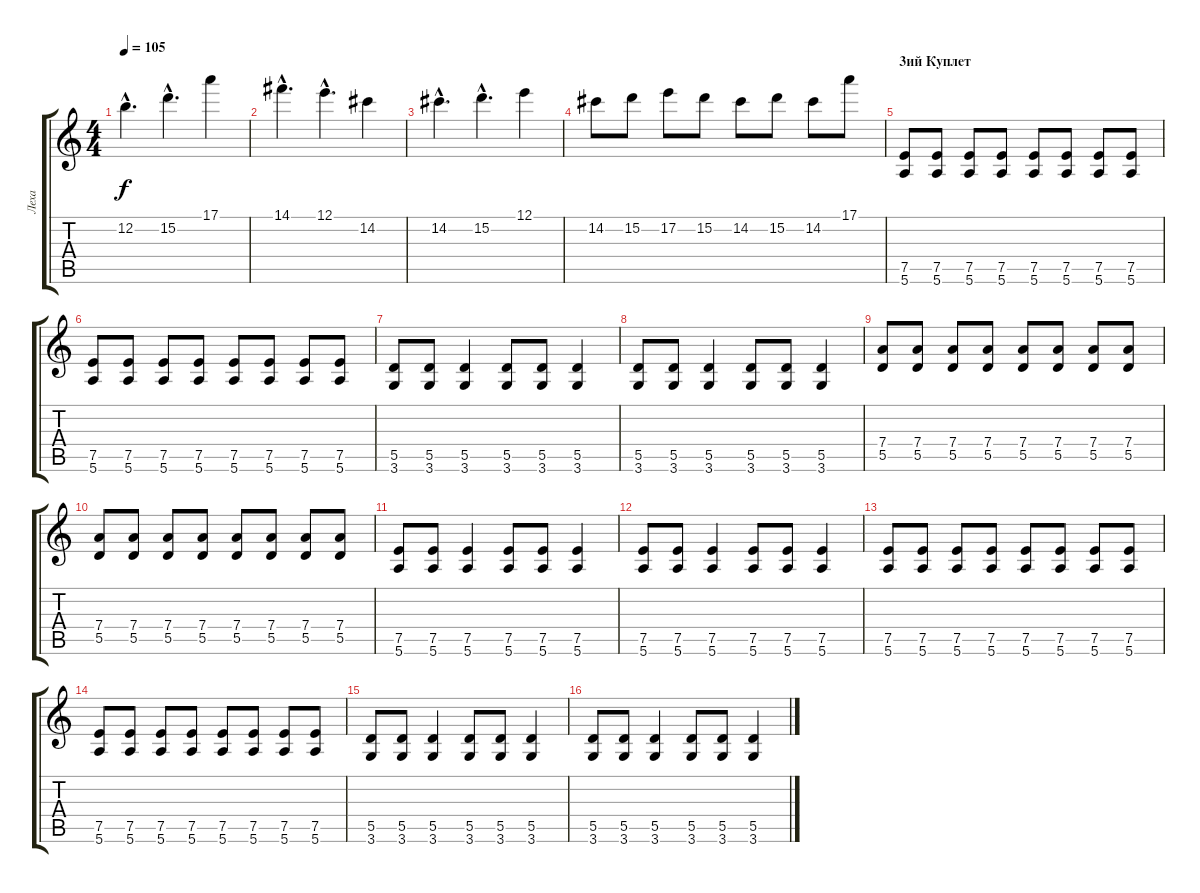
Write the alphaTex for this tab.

\track ("Леха" "Леха") {instrument overdrivenguitar}
\staff {score tabs}
\tuning (E4 B3 G3 D3 A2 E2) {hide}
\ts (4 4)
\tempo 105
\clef g2
\ks c
12.2{hac}.4{d dy f volume 14 instrument overdrivenguitar} 15.2{hac}.4{d} 17.1.4 |
14.1{hac}.4{d volume 14 instrument overdrivenguitar} 12.1{hac}.4{d} 14.2.4 |
14.2{hac}.4{d volume 14 instrument overdrivenguitar} 15.2{hac}.4{d} 12.1.4 |
14.2.8{volume 14 instrument overdrivenguitar} 15.2.8 17.2.8 15.2.8 14.2.8 15.2.8 14.2.8 17.1.8 |
\section ("" "3ий Куплет")
(7.5 5.6).8{volume 11 instrument overdrivenguitar} (7.5 5.6).8 (7.5 5.6).8 (7.5 5.6).8 (7.5 5.6).8 (7.5 5.6).8 (7.5 5.6).8 (7.5 5.6).8 |
(7.5 5.6).8{volume 11 instrument overdrivenguitar} (7.5 5.6).8 (7.5 5.6).8 (7.5 5.6).8 (7.5 5.6).8 (7.5 5.6).8 (7.5 5.6).8 (7.5 5.6).8 |
(5.5 3.6).8{volume 11 instrument overdrivenguitar} (5.5 3.6).8 (5.5 3.6).4 (5.5 3.6).8 (5.5 3.6).8 (5.5 3.6).4 |
(5.5 3.6).8{volume 11 instrument overdrivenguitar} (5.5 3.6).8 (5.5 3.6).4 (5.5 3.6).8 (5.5 3.6).8 (5.5 3.6).4 |
(7.4 5.5).8{volume 11 instrument overdrivenguitar} (7.4 5.5).8 (7.4 5.5).8 (7.4 5.5).8 (7.4 5.5).8 (7.4 5.5).8 (7.4 5.5).8 (7.4 5.5).8 |
(7.4 5.5).8{volume 11 instrument overdrivenguitar} (7.4 5.5).8 (7.4 5.5).8 (7.4 5.5).8 (7.4 5.5).8 (7.4 5.5).8 (7.4 5.5).8 (7.4 5.5).8 |
(7.5 5.6).8{volume 11 instrument overdrivenguitar} (7.5 5.6).8 (7.5 5.6).4 (7.5 5.6).8 (7.5 5.6).8 (7.5 5.6).4 |
(7.5 5.6).8{volume 11 instrument overdrivenguitar} (7.5 5.6).8 (7.5 5.6).4 (7.5 5.6).8 (7.5 5.6).8 (7.5 5.6).4 |
(7.5 5.6).8{volume 11 instrument overdrivenguitar} (7.5 5.6).8 (7.5 5.6).8 (7.5 5.6).8 (7.5 5.6).8 (7.5 5.6).8 (7.5 5.6).8 (7.5 5.6).8 |
(7.5 5.6).8{volume 11 instrument overdrivenguitar} (7.5 5.6).8 (7.5 5.6).8 (7.5 5.6).8 (7.5 5.6).8 (7.5 5.6).8 (7.5 5.6).8 (7.5 5.6).8 |
(5.5 3.6).8{volume 11 instrument overdrivenguitar} (5.5 3.6).8 (5.5 3.6).4 (5.5 3.6).8 (5.5 3.6).8 (5.5 3.6).4 |
(5.5 3.6).8{volume 11 instrument overdrivenguitar} (5.5 3.6).8 (5.5 3.6).4 (5.5 3.6).8 (5.5 3.6).8 (5.5 3.6).4
